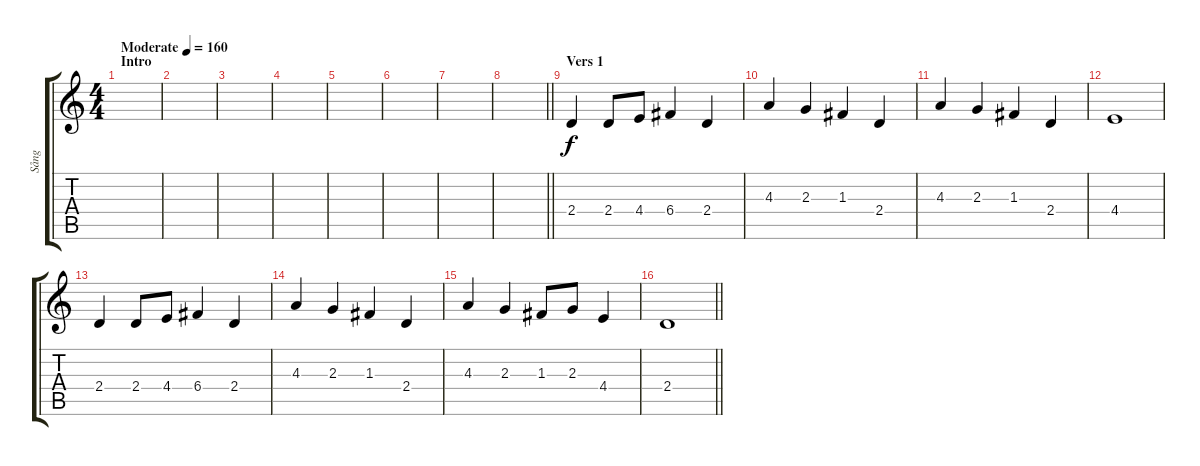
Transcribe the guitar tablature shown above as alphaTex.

\track ("Sång" "Sång") {instrument acousticguitarsteel}
\staff {score tabs}
\tuning (D4 A3 F3 C3 G2 C2) {hide}
\ts (4 4)
\section ("" "Intro")
\tempo (160 "Moderate")
\clef g2
\ks c
|
|
|
|
|
|
|
\barLineRight lightlight
|
\section ("" "Vers 1")
2.4.4 2.4.8 4.4.8 6.4.4 2.4.4 |
4.3.4 2.3.4 1.3.4 2.4.4 |
4.3.4 2.3.4 1.3.4 2.4.4 |
4.4.1 |
2.4.4 2.4.8 4.4.8 6.4.4 2.4.4 |
4.3.4 2.3.4 1.3.4 2.4.4 |
4.3.4 2.3.4 1.3.8 2.3.8 4.4.4 |
\barLineRight lightlight
2.4.1
